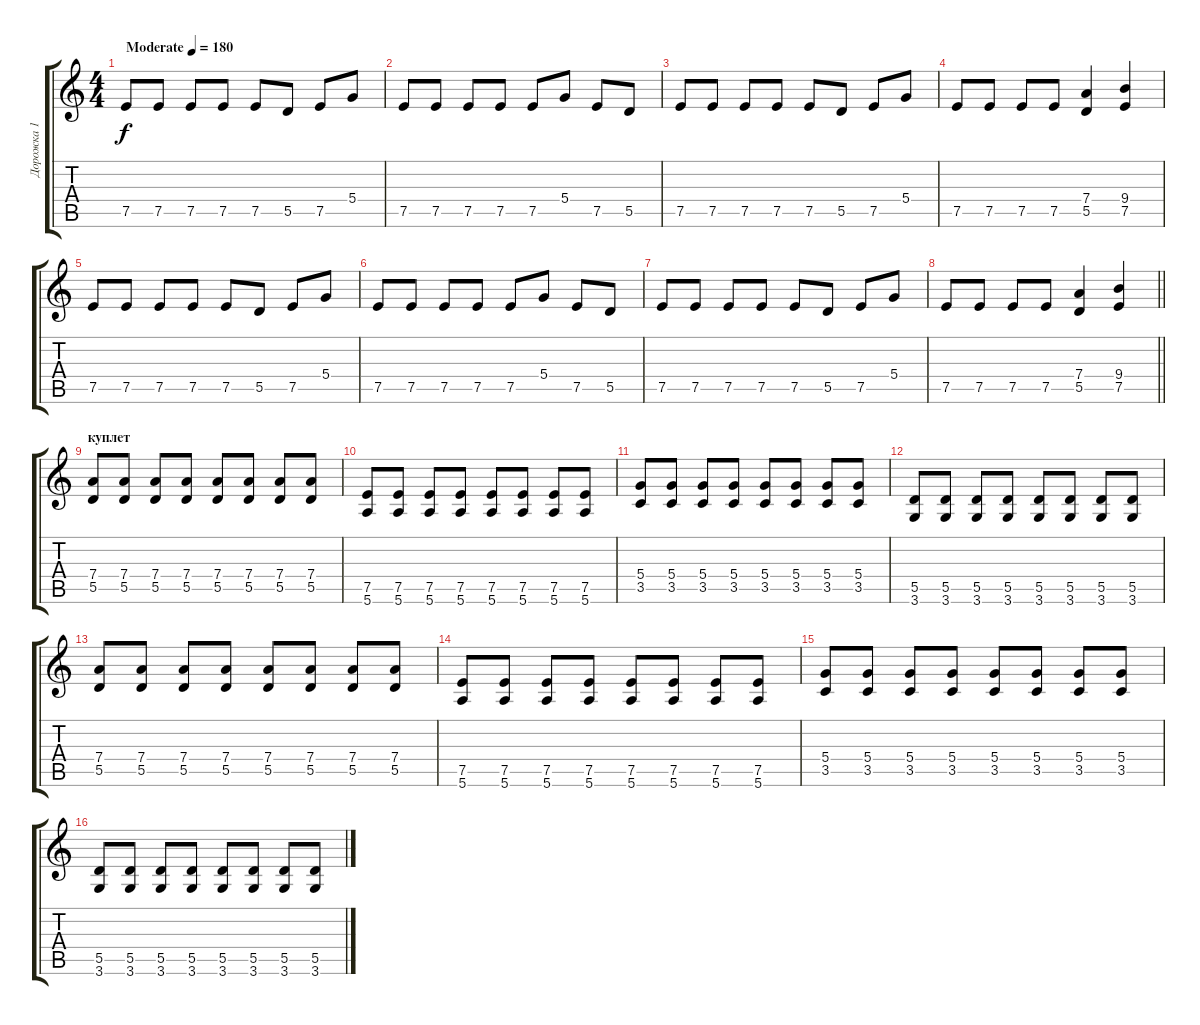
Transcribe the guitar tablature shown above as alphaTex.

\track ("Дорожка 1" "Дорожка 1") {instrument distortionguitar}
\staff {score tabs}
\tuning (E4 B3 G3 D3 A2 E2) {hide}
\ts (4 4)
\tempo (180 "Moderate")
\clef g2
\ks c
7.5.8{dy f instrument distortionguitar} 7.5.8 7.5.8 7.5.8 7.5.8 5.5.8 7.5.8 5.4.8 |
7.5.8 7.5.8 7.5.8 7.5.8 7.5.8 5.4.8 7.5.8 5.5.8 |
7.5.8 7.5.8 7.5.8 7.5.8 7.5.8 5.5.8 7.5.8 5.4.8 |
7.5.8 7.5.8 7.5.8 7.5.8 (7.4 5.5).4 (9.4 7.5).4 |
7.5.8 7.5.8 7.5.8 7.5.8 7.5.8 5.5.8 7.5.8 5.4.8 |
7.5.8 7.5.8 7.5.8 7.5.8 7.5.8 5.4.8 7.5.8 5.5.8 |
7.5.8 7.5.8 7.5.8 7.5.8 7.5.8 5.5.8 7.5.8 5.4.8 |
\barLineRight lightlight
7.5.8 7.5.8 7.5.8 7.5.8 (7.4 5.5).4 (9.4 7.5).4 |
\section ("" "куплет")
(7.4 5.5).8 (7.4 5.5).8 (7.4 5.5).8 (7.4 5.5).8 (7.4 5.5).8 (7.4 5.5).8 (7.4 5.5).8 (7.4 5.5).8 |
(7.5 5.6).8 (7.5 5.6).8 (7.5 5.6).8 (7.5 5.6).8 (7.5 5.6).8 (7.5 5.6).8 (7.5 5.6).8 (7.5 5.6).8 |
(5.4 3.5).8 (5.4 3.5).8 (5.4 3.5).8 (5.4 3.5).8 (5.4 3.5).8 (5.4 3.5).8 (5.4 3.5).8 (5.4 3.5).8 |
(5.5 3.6).8 (5.5 3.6).8 (5.5 3.6).8 (5.5 3.6).8 (5.5 3.6).8 (5.5 3.6).8 (5.5 3.6).8 (5.5 3.6).8 |
(7.4 5.5).8 (7.4 5.5).8 (7.4 5.5).8 (7.4 5.5).8 (7.4 5.5).8 (7.4 5.5).8 (7.4 5.5).8 (7.4 5.5).8 |
(7.5 5.6).8 (7.5 5.6).8 (7.5 5.6).8 (7.5 5.6).8 (7.5 5.6).8 (7.5 5.6).8 (7.5 5.6).8 (7.5 5.6).8 |
(5.4 3.5).8 (5.4 3.5).8 (5.4 3.5).8 (5.4 3.5).8 (5.4 3.5).8 (5.4 3.5).8 (5.4 3.5).8 (5.4 3.5).8 |
(5.5 3.6).8 (5.5 3.6).8 (5.5 3.6).8 (5.5 3.6).8 (5.5 3.6).8 (5.5 3.6).8 (5.5 3.6).8 (5.5 3.6).8
